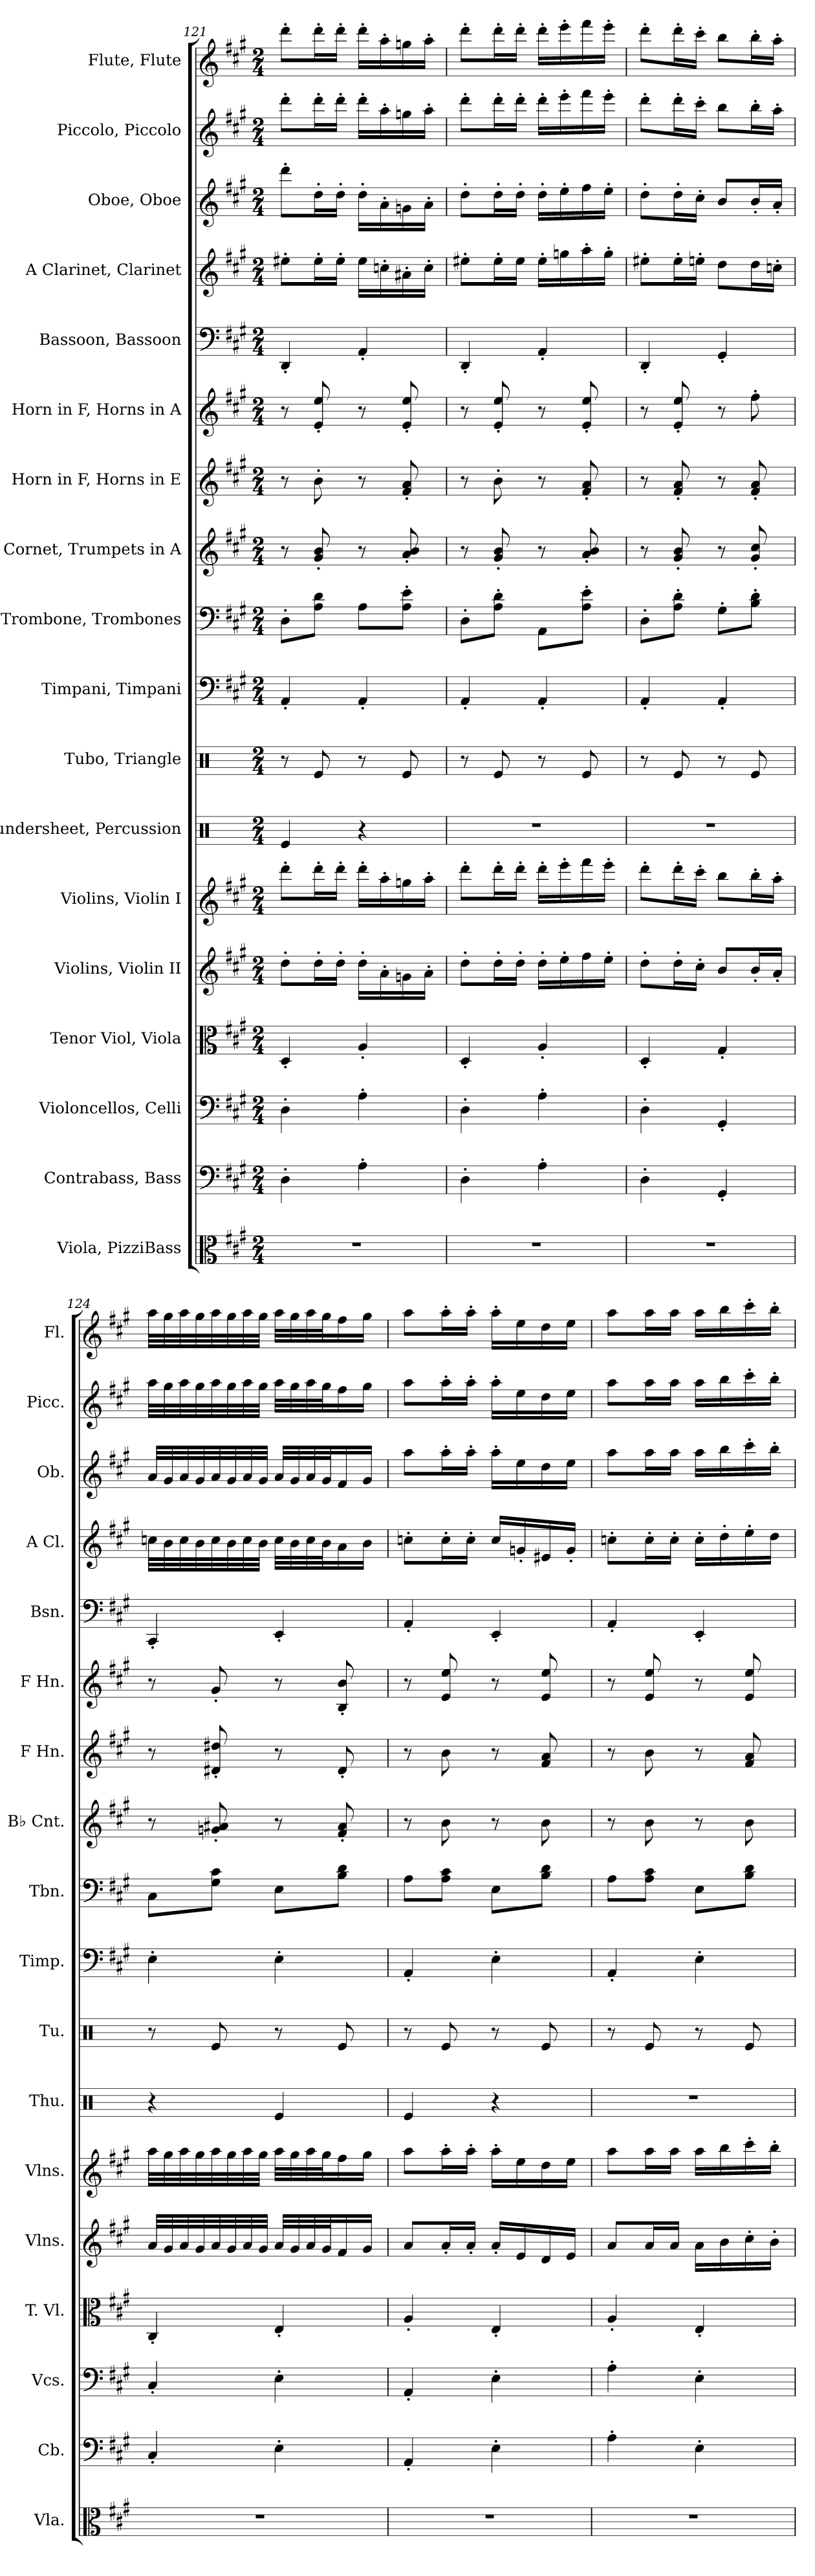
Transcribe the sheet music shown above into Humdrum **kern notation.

**kern	**kern	**kern	**kern	**kern	**kern	**kern	**kern	**kern	**kern	**kern	**kern	**kern	**kern	**kern	**kern	**kern	**kern
*part18	*part17	*part16	*part15	*part14	*part13	*part12	*part11	*part10	*part9	*part8	*part7	*part6	*part5	*part4	*part3	*part2	*part1
*staff18	*staff17	*staff16	*staff15	*staff14	*staff13	*staff12	*staff11	*staff10	*staff9	*staff8	*staff7	*staff6	*staff5	*staff4	*staff3	*staff2	*staff1
*I"Viola, PizziBass	*I"Contrabass, Bass	*I"Violoncellos, Celli	*I"Tenor Viol, Viola	*I"Violins, Violin II	*I"Violins, Violin I	*I"Thundersheet, Percussion	*I"Tubo, Triangle	*I"Timpani, Timpani	*I"Trombone, Trombones	*I"B♭ Cornet, Trumpets in A	*I"Horn in F, Horns in E	*I"Horn in F, Horns in A	*I"Bassoon, Bassoon	*I"A Clarinet, Clarinet	*I"Oboe, Oboe	*I"Piccolo, Piccolo	*I"Flute, Flute
*I'Vla.	*I'Cb.	*I'Vcs.	*I'T. Vl.	*I'Vlns.	*I'Vlns.	*I'Thu.	*I'Tu.	*I'Timp.	*I'Tbn.	*I'B♭ Cnt.	*I'F Hn.	*I'F Hn.	*I'Bsn.	*I'A Cl.	*I'Ob.	*I'Picc.	*I'Fl.
*clefC3	*clefF4	*clefF4	*clefC3	*clefG2	*clefG2	*clefX	*clefX	*clefF4	*clefF4	*clefG2	*clefG2	*clefG2	*clefF4	*clefG2	*clefG2	*clefG2	*clefG2
*	*ITrd7c12	*	*	*	*	*	*	*	*	*ITrd1c2	*ITrd4c7	*ITrd4c7	*	*ITrd2c3	*	*ITrd-7c-12	*
*k[f#c#g#]	*k[f#c#g#]	*k[f#c#g#]	*k[f#c#g#]	*k[f#c#g#]	*k[f#c#g#]	*k[]	*k[]	*k[f#c#g#]	*k[f#c#g#]	*k[f#]	*k[f#c#]	*k[f#c#]	*k[f#c#g#]	*k[f#c#g#d#a#e#]	*k[f#c#g#]	*k[f#c#g#]	*k[f#c#g#]
*M2/4	*M2/4	*M2/4	*M2/4	*M2/4	*M2/4	*M2/4	*M2/4	*M2/4	*M2/4	*M2/4	*M2/4	*M2/4	*M2/4	*M2/4	*M2/4	*M2/4	*M2/4
=121	=121	=121	=121	=121	=121	=121	=121	=121	=121	=121	=121	=121	=121	=121	=121	=121	=121
2r	4DD'\	4D'\	4D'/	8dd'\L	8ddd'\L	4Re/	8r	4AA'/	8D'\L	8r	8r	8r	4DD'/	8cc##X'\L	8ddd'\L	8dddd'\L	8ddd'\L
.	.	.	.	16dd'\L	16ddd'\L	.	8Re/	.	8A\ 8d\J	8f#/' 8a/'	8e'\	8A/' 8a/'	.	16cc##'\L	16dd'\L	16dddd'\L	16ddd'\L
.	.	.	.	16dd'\JJ	16ddd'\JJ	.	.	.	.	.	.	.	.	16cc##'\JJ	16dd'\JJ	16dddd'\JJ	16ddd'\JJ
.	4AA'\	4A'\	4A'/	16dd'\LL	16ddd'\LL	4r	8r	4AA'/	8A\L	8r	8r	8r	4AA'/	16cc##\LL	16dd'\LL	16dddd'\LL	16ddd'\LL
.	.	.	.	16a'\	16aa'\	.	.	.	.	.	.	.	.	16an'\	16a'\	16aaa'\	16aa'\
.	.	.	.	16gn\	16ggn\	.	8Re/	.	8A\' 8e\'J	8g/' 8a/'	8B/' 8d/'	8A/' 8a/'	.	16f##X'\	16gn\	16gggn\	16ggn\
.	.	.	.	16a'\JJ	16aa'\JJ	.	.	.	.	.	.	.	.	16a'\JJ	16a'\JJ	16aaa'\JJ	16aa'\JJ
!!LO:PB:g=z
=122	=122	=122	=122	=122	=122	=122	=122	=122	=122	=122	=122	=122	=122	=122	=122	=122	=122
2r	4DD'\	4D'\	4D'/	8dd'\L	8ddd'\L	2r	8r	4AA'/	8D'\L	8r	8r	8r	4DD'/	8cc##X'\L	8dd'\L	8dddd'\L	8ddd'\L
.	.	.	.	16dd'\L	16ddd'\L	.	8Re/	.	8A\' 8d\'J	8f#/' 8a/'	8e'\	8A/' 8a/'	.	16cc##'\L	16dd'\L	16dddd'\L	16ddd'\L
.	.	.	.	16dd'\JJ	16ddd'\JJ	.	.	.	.	.	.	.	.	16cc##\JJ	16dd'\JJ	16dddd'\JJ	16ddd'\JJ
.	4AA'\	4A'\	4A'/	16dd'\LL	16ddd'\LL	.	8r	4AA'/	8AA\L	8r	8r	8r	4AA'/	16cc##'\LL	16dd'\LL	16dddd'\LL	16ddd'\LL
.	.	.	.	16ee'\	16eee'\	.	.	.	.	.	.	.	.	16een\	16ee'\	16eeee'\	16eee'\
.	.	.	.	16ff#\	16fff#\	.	8Re/	.	8A\' 8e\'J	8g/' 8a/'	8B/' 8d/'	8A/' 8a/'	.	16ff#'\	16ff#\	16ffff#\	16fff#\
.	.	.	.	16ee'\JJ	16eee'\JJ	.	.	.	.	.	.	.	.	16ee'\JJ	16ee'\JJ	16eeee'\JJ	16eee'\JJ
=123	=123	=123	=123	=123	=123	=123	=123	=123	=123	=123	=123	=123	=123	=123	=123	=123	=123
2r	4DD'\	4D'\	4D'/	8dd'\L	8ddd'\L	2r	8r	4AA'/	8D'\L	8r	8r	8r	4DD'/	8cc##X'\L	8dd'\L	8dddd'\L	8ddd'\L
.	.	.	.	16dd'\L	16ddd'\L	.	8Re/	.	8A\' 8d\'J	8f#/' 8a/'	8B/' 8d/'	8A/' 8a/'	.	16cc##'\L	16dd'\L	16dddd'\L	16ddd'\L
.	.	.	.	16cc#'\JJ	16ccc#'\JJ	.	.	.	.	.	.	.	.	16cc#X'\JJ	16cc#'\JJ	16cccc#'\JJ	16ccc#'\JJ
.	4GGG#'/	4GG#'/	4G#'/	8b/L	8bb\L	.	8r	4AA'/	8G#'\L	8r	8r	8r	4GG#'/	8b\L	8b/L	8bbb\L	8bb\L
.	.	.	.	16b'/L	16bb'\L	.	8Re/	.	8B\' 8d\'J	8f#/' 8b/'	8B/' 8d/'	8b'\	.	16b\L	16b'/L	16bbb'\L	16bb'\L
.	.	.	.	16a'/JJ	16aa'\JJ	.	.	.	.	.	.	.	.	16an'\JJ	16a'/JJ	16aaa'\JJ	16aa'\JJ
=124	=124	=124	=124	=124	=124	=124	=124	=124	=124	=124	=124	=124	=124	=124	=124	=124	=124
2r	4CC#'/	4C#'/	4C#'/	32a/LLL	32aa\LLL	4r	8r	4E'\	8C#\L	8r	8r	8r	4CC#'/	32an\LLL	32a/LLL	32aaa\LLL	32aa\LLL
.	.	.	.	32g#/	32gg#\	.	.	.	.	.	.	.	.	32g#\	32g#/	32ggg#\	32gg#\
.	.	.	.	32a/	32aa\	.	.	.	.	.	.	.	.	32a\	32a/	32aaa\	32aa\
.	.	.	.	32g#/	32gg#\	.	.	.	.	.	.	.	.	32g#\	32g#/	32ggg#\	32gg#\
.	.	.	.	32a/	32aa\	.	8Re/	.	8G#\ 8c#\J	8fn/' 8g#X/'	8G#X/' 8g#X/'	8c#'/	.	32a\	32a/	32aaa\	32aa\
.	.	.	.	32g#/	32gg#\	.	.	.	.	.	.	.	.	32g#\	32g#/	32ggg#\	32gg#\
.	.	.	.	32a/	32aa\	.	.	.	.	.	.	.	.	32a\	32a/	32aaa\	32aa\
.	.	.	.	32g#/JJJ	32gg#\JJJ	.	.	.	.	.	.	.	.	32g#\JJJ	32g#/JJJ	32ggg#\JJJ	32gg#\JJJ
.	4EE'\	4E'\	4E'/	32a/LLL	32aa\LLL	4Re/	8r	4E'\	8E\L	8r	8r	8r	4EE'/	32a\LLL	32a/LLL	32aaa\LLL	32aa\LLL
.	.	.	.	32g#/	32gg#\	.	.	.	.	.	.	.	.	32g#\	32g#/	32ggg#\	32gg#\
.	.	.	.	32a/	32aa\	.	.	.	.	.	.	.	.	32a\	32a/	32aaa\	32aa\
.	.	.	.	32g#/J	32gg#\J	.	.	.	.	.	.	.	.	32g#\J	32g#/J	32ggg#\J	32gg#\J
.	.	.	.	16f#/	16ff#\	.	8Re/	.	8B\ 8d\J	8e/' 8g#/'	8G#'/	8E/' 8e/'	.	16f#\	16f#/	16fff#\	16ff#\
.	.	.	.	16g#/JJ	16gg#\JJ	.	.	.	.	.	.	.	.	16g#\JJ	16g#/JJ	16ggg#\JJ	16gg#\JJ
!!LO:PB:g=z
=125	=125	=125	=125	=125	=125	=125	=125	=125	=125	=125	=125	=125	=125	=125	=125	=125	=125
2r	4AAA'/	4AA'/	4A'/	8a/L	8aa\L	4Re/	8r	4AA'/	8A\L	8r	8r	8r	4AA'/	8an'\L	8aa\L	8aaa\L	8aa\L
.	.	.	.	16a'/L	16aa'\L	.	8Re/	.	8A\ 8c#\J	8a\	8e\	8A/ 8a/	.	16a'\L	16aa'\L	16aaa'\L	16aa'\L
.	.	.	.	16a'/JJ	16aa'\JJ	.	.	.	.	.	.	.	.	16a'\JJ	16aa'\JJ	16aaa'\JJ	16aa'\JJ
.	4EE'\	4E'\	4E'/	16a'/LL	16aa'\LL	4r	8r	4E'\	8E\L	8r	8r	8r	4EE'/	16a/LL	16aa'\LL	16aaa'\LL	16aa'\LL
.	.	.	.	16e/	16ee\	.	.	.	.	.	.	.	.	16en'/	16ee\	16eee\	16ee\
.	.	.	.	16d/	16dd\	.	8Re/	.	8B\ 8d\J	8a\	8B/ 8d/	8A/ 8a/	.	16c##X/	16dd\	16ddd\	16dd\
.	.	.	.	16e/JJ	16ee\JJ	.	.	.	.	.	.	.	.	16e'/JJ	16ee\JJ	16eee\JJ	16ee\JJ
=126	=126	=126	=126	=126	=126	=126	=126	=126	=126	=126	=126	=126	=126	=126	=126	=126	=126
2r	4AA'\	4A'\	4A'/	8a/L	8aa\L	2r	8r	4AA'/	8A\L	8r	8r	8r	4AA'/	8an'\L	8aa\L	8aaa\L	8aa\L
.	.	.	.	16a/L	16aa\L	.	8Re/	.	8A\ 8c#\J	8a\	8e\	8A/ 8a/	.	16a'\L	16aa\L	16aaa\L	16aa\L
.	.	.	.	16a/JJ	16aa\JJ	.	.	.	.	.	.	.	.	16a'\JJ	16aa\JJ	16aaa\JJ	16aa\JJ
.	4EE'\	4E'\	4E'/	16a\LL	16aa\LL	.	8r	4E'\	8E\L	8r	8r	8r	4EE'/	16a'\LL	16aa\LL	16aaa\LL	16aa\LL
.	.	.	.	16b\	16bb\	.	.	.	.	.	.	.	.	16b'\	16bb\	16bbb\	16bb\
.	.	.	.	16cc#'\	16ccc#'\	.	8Re/	.	8B\ 8d\J	8a\	8B/ 8d/	8A/ 8a/	.	16cc#'\	16ccc#'\	16cccc#'\	16ccc#'\
.	.	.	.	16b'\JJ	16bb'\JJ	.	.	.	.	.	.	.	.	16b\JJ	16bb'\JJ	16bbb'\JJ	16bb'\JJ
=	=	=	=	=	=	=	=	=	=	=	=	=	=	=	=	=	=
*-	*-	*-	*-	*-	*-	*-	*-	*-	*-	*-	*-	*-	*-	*-	*-	*-	*-
